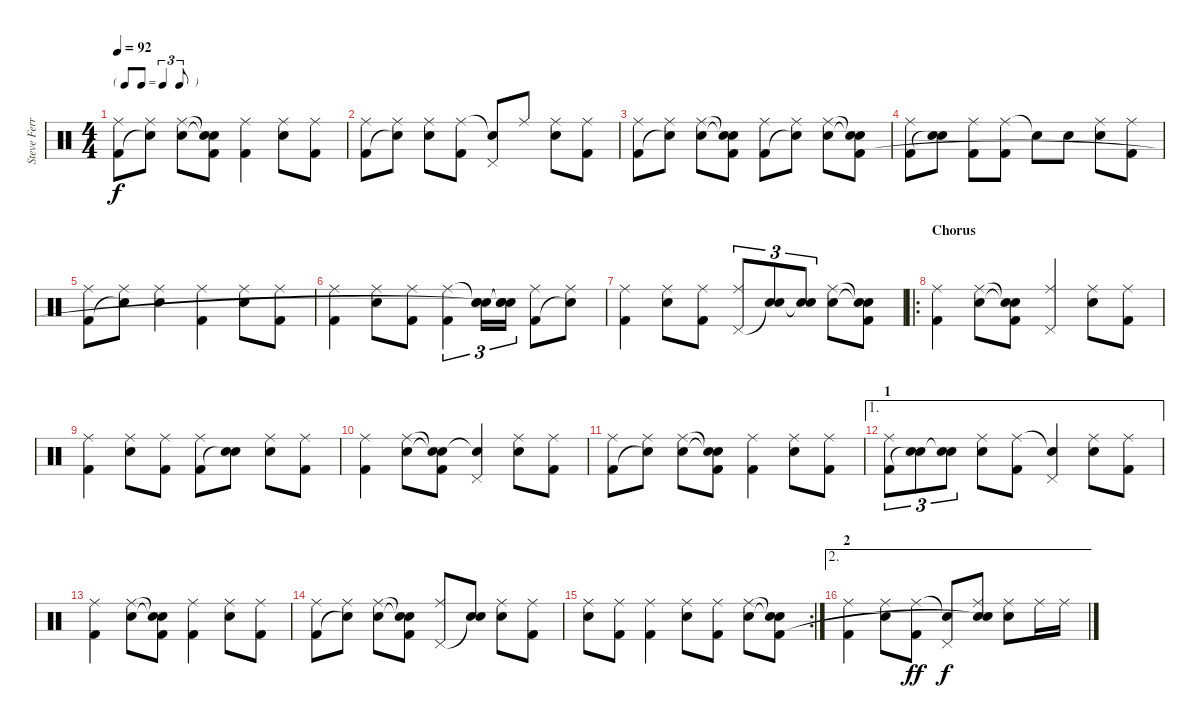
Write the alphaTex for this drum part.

\track ("Steve Ferrone" "Steve Ferr") {instrument percussion}
\staff {score}
\articulation defaults
\ts (4 4)
\tf triplet8th
\tempo 92
\clef neutral
\ks c
("Ride (middle)" "Kick (hit) 2").8{dy f} ("Ride (middle)" "Snare (hit)"{t}).8 ("Ride (middle)" "Snare (hit) 2").8 ("Snare (hit)"{t} "Snare (hit)"{t} "Kick (hit) 2").8 ("Ride (middle)" "Kick (hit) 2").4 ("Ride (middle)" "Snare (hit) 2").8 ("Ride (middle)" "Kick (hit) 2").8 |
("Ride (middle)" "Kick (hit) 2").8 ("Ride (middle)" "Snare (hit)"{t}).8 ("Ride (middle)" "Snare (hit) 2").8 ("Ride (middle)" "Kick (hit) 2").8 ("Snare (hit)"{t} "Pedal Hi-Hat (hit)").8 "Ride (middle)".8 ("Ride (middle)" "Snare (hit) 2").8 ("Ride (middle)" "Kick (hit) 2").8 |
("Ride (middle)" "Kick (hit) 2").8 ("Ride (middle)" "Snare (hit)"{t}).8 ("Ride (middle)" "Snare (hit) 2").8 ("Snare (hit)"{t} "Snare (hit)"{t} "Kick (hit) 2").8 ("Ride (middle)" "Kick (hit) 2").8 ("Ride (middle)" "Snare (hit)"{t}).8 ("Ride (middle)" "Snare (hit) 2").8 ("Snare (hit)"{t} "Snare (hit)"{t} "Kick (hit) 2").8 |
("Ride (middle)" "Kick (hit) 2").8 ("Snare (hit) 2" "Snare (hit)"{t}).8 ("Ride (middle)" "Kick (hit) 2").8 ("Ride (middle)" "Kick (hit) 2").8 "Snare (hit)"{t}.8 "Snare (hit) 2".8 ("Ride (middle)" "Snare (hit) 2").8 ("Ride (middle)" "Kick (hit) 2").8 |
("Ride (middle)" "Kick (hit) 2").8 ("Ride (middle)" "Snare (hit)"{t}).8 ("Ride (middle)" "Snare (hit) 2").4 ("Ride (middle)" "Kick (hit) 2").4 ("Ride (middle)" "Snare (hit) 2").8 ("Ride (middle)" "Kick (hit) 2").8 |
("Ride (middle)" "Kick (hit) 2").4 ("Ride (middle)" "Snare (hit) 2").8 ("Ride (middle)" "Kick (hit) 2").8 ("Ride (middle)" "Kick (hit) 2").4{tu (3 2)} ("Snare (hit)"{t} "Snare (hit) 2" "Snare (hit)"{t}).16{tu (3 2)} ("Snare (hit)"{t} "Snare (hit) 2" "Snare (hit)"{t}).16{tu (3 2)} ("Ride (middle)" "Kick (hit) 2").8 ("Ride (middle)" "Snare (hit)"{t}).8 |
("Ride (middle)" "Kick (hit) 2").4 ("Ride (middle)" "Snare (hit) 2").8 ("Ride (middle)" "Kick (hit) 2").8 ("Ride (middle)" "Pedal Hi-Hat (hit)").8{tu (3 2)} ("Snare (hit) 2" "Snare (hit)"{t}).8{tu (3 2)} ("Snare (hit) 2" "Snare (hit)"{t}).8{tu (3 2)} ("Ride (middle)" "Snare (hit) 2").8 ("Snare (hit)"{t} "Snare (hit)"{t} "Kick (hit) 2").8 |
\ro
\section ("" "Chorus")
("Ride (middle)" "Kick (hit) 2").4 ("Ride (middle)" "Snare (hit) 2").8 ("Snare (hit)"{t} "Snare (hit)"{t} "Kick (hit) 2").8 ("Ride (middle)" "Pedal Hi-Hat (hit)").4 ("Ride (middle)" "Snare (hit) 2").8 ("Ride (middle)" "Kick (hit) 2").8 |
("Ride (middle)" "Kick (hit) 2").4 ("Ride (middle)" "Snare (hit) 2").8 ("Ride (middle)" "Kick (hit) 2").8 ("Ride (middle)" "Kick (hit) 2").8 ("Snare (hit) 2" "Snare (hit)"{t}).8 ("Ride (middle)" "Snare (hit) 2").8 ("Ride (middle)" "Kick (hit) 2").8 |
("Ride (middle)" "Kick (hit) 2").4 ("Ride (middle)" "Snare (hit) 2").8 ("Snare (hit)"{t} "Snare (hit)"{t} "Kick (hit) 2").8 ("Snare (hit)"{t} "Pedal Hi-Hat (hit)").4 ("Ride (middle)" "Snare (hit) 2").8 ("Ride (middle)" "Kick (hit) 2").8 |
("Ride (middle)" "Kick (hit) 2").8 ("Ride (middle)" "Snare (hit)"{t}).8 ("Ride (middle)" "Snare (hit) 2").8 ("Snare (hit)"{t} "Snare (hit)"{t} "Kick (hit) 2").8 ("Ride (middle)" "Kick (hit) 2").4 ("Ride (middle)" "Snare (hit) 2").8 ("Ride (middle)" "Kick (hit) 2").8 |
\ae 1
\section ("" "1")
("Ride (middle)" "Kick (hit) 2").8{tu (3 2)} ("Snare (hit) 2" "Snare (hit)"{t}).8{tu (3 2)} ("Snare (hit) 2" "Snare (hit)"{t}).8{tu (3 2)} ("Ride (middle)" "Snare (hit) 2").8 ("Ride (middle)" "Kick (hit) 2").8 ("Snare (hit)"{t} "Pedal Hi-Hat (hit)").4 ("Ride (middle)" "Snare (hit) 2").8 ("Ride (middle)" "Kick (hit) 2").8 |
("Ride (middle)" "Kick (hit) 2").4 ("Ride (middle)" "Snare (hit) 2").8 ("Snare (hit)"{t} "Snare (hit)"{t} "Kick (hit) 2").8 ("Ride (middle)" "Kick (hit) 2").4 ("Ride (middle)" "Snare (hit) 2").8 ("Ride (middle)" "Kick (hit) 2").8 |
("Ride (middle)" "Kick (hit) 2").8 ("Ride (middle)" "Snare (hit)"{t}).8 ("Ride (middle)" "Snare (hit) 2").8 ("Snare (hit)"{t} "Snare (hit)"{t} "Kick (hit) 2").8 ("Ride (middle)" "Pedal Hi-Hat (hit)").8 ("Snare (hit) 2" "Snare (hit)"{t}).8 ("Ride (middle)" "Snare (hit) 2").8 ("Ride (middle)" "Kick (hit) 2").8 |
\rc 2
("Ride (middle)" "Snare (hit) 2").8 ("Ride (middle)" "Kick (hit) 2").8 ("Ride (middle)" "Kick (hit) 2").4 ("Ride (middle)" "Snare (hit) 2").8 ("Ride (middle)" "Kick (hit) 2").8 ("Ride (middle)" "Snare (hit) 2").8 ("Snare (hit)"{t} "Snare (hit)"{t} "Kick (hit) 2").8 |
\ae 2
\section ("" "2")
("Ride (middle)" "Kick (hit) 2").4 ("Ride (middle)" "Snare (hit) 2").8 ("Ride (middle)" "Kick (hit) 2").8{dy ff} ("Snare (hit)"{t} "Pedal Hi-Hat (hit)").8{dy f} ("Ride (middle)" "Snare (hit) 2" "Snare (hit)"{t}).8 ("Ride (middle)" "Snare (hit) 2").8 "Ride (middle)".16 "Ride (middle)".16
